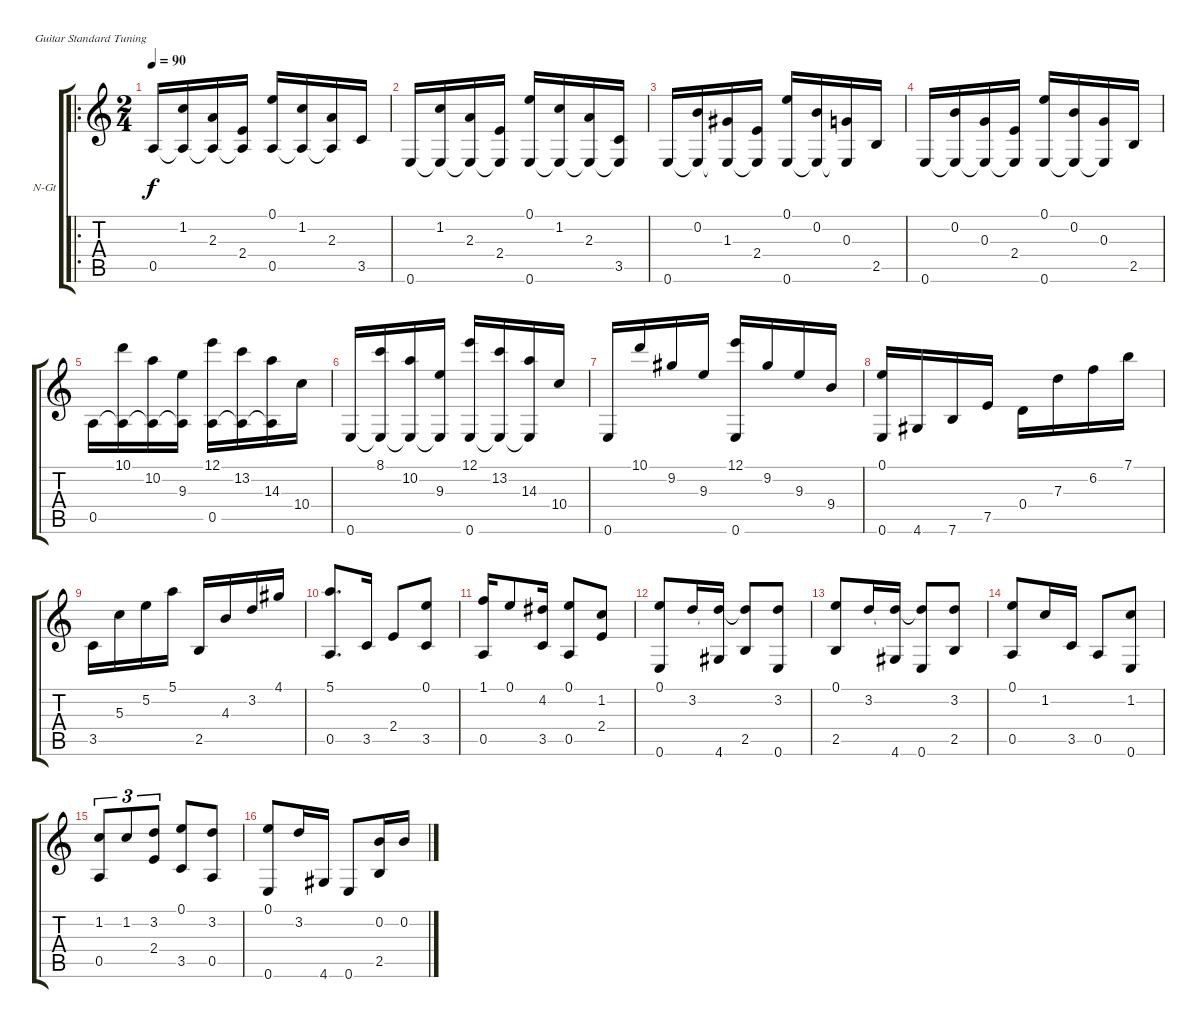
\bracketExtendMode groupsimilarinstruments
\firstSystemTrackNameOrientation horizontal
\otherSystemsTrackNameOrientation horizontal
\track ("" "N-Gt") {instrument acousticguitarnylon}
\staff {score tabs}
\tuning (E4 B3 G3 D3 A2 E2)
\ro
\ts (2 4)
\tempo 90
\clef g2
\ks c
0.5.16{dy f} (1.2 0.5{t}).16 (2.3 0.5{t}).16 (2.4 0.5{t}).16 (0.1 0.5).16 (1.2 0.5{t}).16 (2.3 0.5{t}).16 3.5.16 |
0.6.16 (1.2 0.6{t}).16 (2.3 0.6{t}).16 (2.4 0.6{t}).16 (0.1 0.6).16 (1.2 0.6{t}).16 (2.3 0.6{t}).16 (3.5 0.6{t}).16 |
0.6.16 (0.2 0.6{t}).16 (1.3 0.6{t}).16 (2.4 0.6{t}).16 (0.1 0.6).16 (0.2 0.6{t}).16 (0.3 0.6{t}).16 2.5.16 |
0.6.16 (0.2 0.6{t}).16 (0.3 0.6{t}).16 (2.4 0.6{t}).16 (0.1 0.6).16 (0.2 0.6{t}).16 (0.3 0.6{t}).16 2.5.16 |
0.5.16 (10.1 0.5{t}).16 (10.2 0.5{t}).16 (9.3 0.5{t}).16 (12.1 0.5).16 (13.2 0.5{t}).16 (14.3 0.5{t}).16 10.4.16 |
0.6.16 (8.1 0.6{t}).16 (10.2 0.6{t}).16 (9.3 0.6{t}).16 (12.1 0.6).16 (13.2 0.6{t}).16 (14.3 0.6{t}).16 10.4.16 |
0.6.16 10.1.16 9.2.16 9.3.16 (12.1 0.6).16 9.2.16 9.3.16 9.4.16 |
(0.1 0.6).16 4.6.16 7.6.16 7.5.16 0.4.16 7.3.16 6.2.16 7.1.16 |
3.5.16 5.3.16 5.2.16 5.1.16 2.5.16 4.3.16 3.2.16 4.1.16 |
(5.1 0.5).8{d} 3.5.16 2.4.8 (0.1 3.5).8 |
(1.1 0.5).16 0.1.8 (4.2 3.5).16 (0.1 0.5).8 (1.2 2.4).8 |
(0.1 0.6).8 3.2.16 (4.6 3.2{t}).16 (3.2{t} 2.5).8 (3.2 0.6).8 |
(0.1 2.5).8 3.2.16 (4.6 3.2{t}).16 (3.2{t} 0.6).8 (3.2 2.5).8 |
(0.1 0.5).8 1.2.16 3.5.16 0.5.8 (1.2 0.6).8 |
(1.2 0.5).8{tu (3 2)} 1.2.8{tu (3 2)} (3.2 2.4).8{tu (3 2)} (0.1 3.5).8 (3.2 0.5).8 |
(0.1 0.6).8 3.2.16 4.6.16 0.6.8 (0.2 2.5).16 0.2.16
